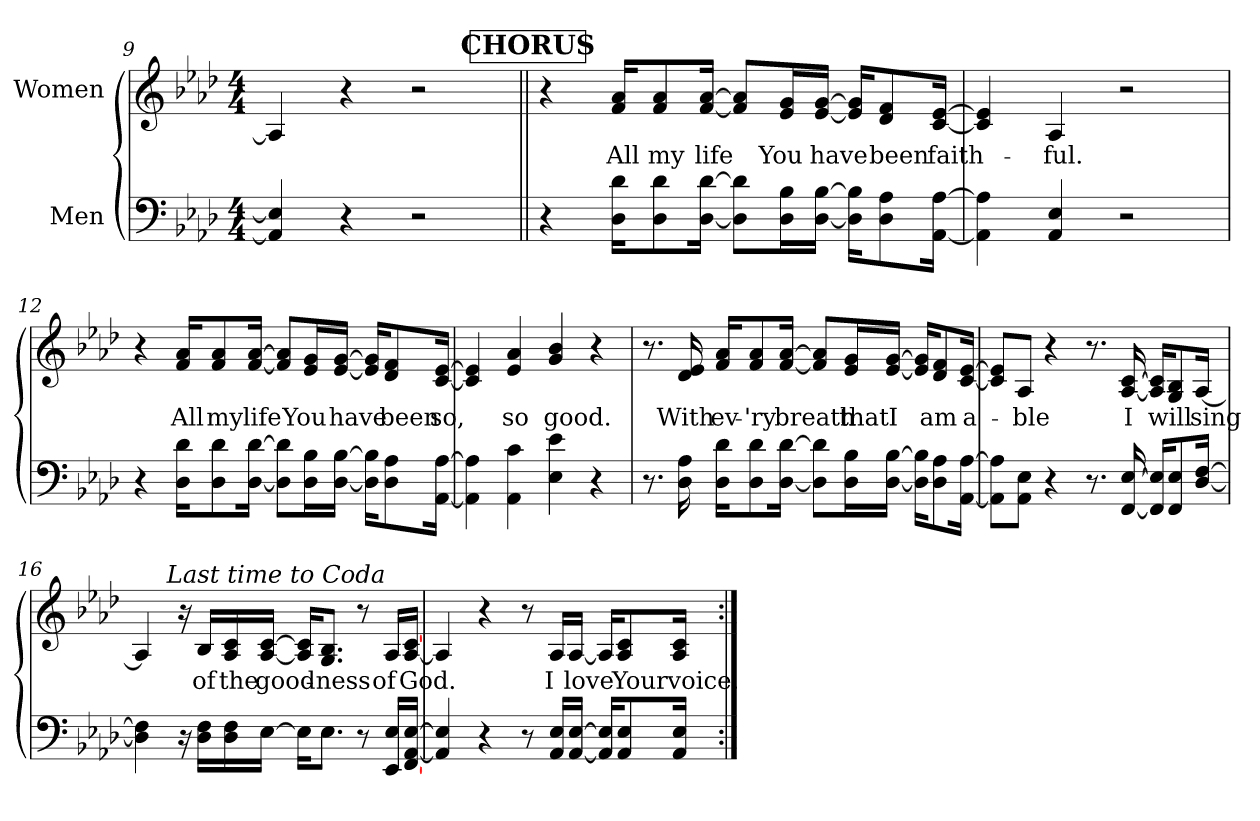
**kern	**kern	**text
*part2	*part1	*part1
*staff2	*staff1	*staff1
*I"Men	*I"Women	*
*clefF4	*clefG2	*
*k[b-e-a-d-]	*k[b-e-a-d-]	*
*A-:	*A-:	*
*M4/4	*M4/4	*
=9	=9	=9
4AA-/] 4E-/]	4A-/]	.
4r	4r	.
2r	2r	.
!!LO:PB:g=z
!!LO:REH:place=s1:a:B:t=CHORUS
=10||	=10||	=10||
4r	4r	.
!	!	!LO:LY:b
16D-\ 16d-\KL	16f/ 16a-/KL	All
!	!	!LO:LY:b
8D-\ 8d-\	8f/ 8a-/	my
!	!	!LO:LY:b
[16D-\ [16d-\Jk	[16f/ [16a-/Jk	life
8D-\] 8d-\]L	8f/] 8a-/]L	.
!	!	!LO:LY:b
16D-\ 16B-\L	16e-/ 16g/L	You
!	!	!LO:LY:b
[16D-\ [16B-\JJ	[16e-/ [16g/JJ	have
16D-\] 16B-\]KL	16e-/] 16g/]KL	.
!	!	!LO:LY:b
8D-\ 8A-\	8d-/ 8f/	been
!	!	!LO:LY:b
[16AA-\ [16A-\Jk	[16c/ [16e-/Jk	faith-
=11	=11	=11
4AA-\] 4A-\]	4c/] 4e-/]	.
!	!	!LO:LY:b
4AA-/ 4E-/	4A-/	-ful.
2r	2r	.
!!LO:LB:g=z
=12	=12	=12
4r	4r	.
!	!	!LO:LY:b
16D-\ 16d-\KL	16f/ 16a-/KL	All
!	!	!LO:LY:b
8D-\ 8d-\	8f/ 8a-/	my
!	!	!LO:LY:b
[16D-\ [16d-\Jk	[16f/ [16a-/Jk	life
8D-\] 8d-\]L	8f/] 8a-/]L	.
!	!	!LO:LY:b
16D-\ 16B-\L	16e-/ 16g/L	You
!	!	!LO:LY:b
[16D-\ [16B-\JJ	[16e-/ [16g/JJ	have
16D-\] 16B-\]KL	16e-/] 16g/]KL	.
!	!	!LO:LY:b
8D-\ 8A-\	8d-/ 8f/	been
!	!	!LO:LY:b
[16AA-\ [16A-\Jk	[16c/ [16e-/Jk	so,
=13	=13	=13
4AA-\] 4A-\]	4c/] 4e-/]	.
!	!	!LO:LY:b
4AA-\ 4c\	4e-/ 4a-/	so
!	!	!LO:LY:b
4E-\ 4e-\	4g/ 4b-/	good.
4r	4r	.
!!LO:LB:g=z
=14	=14	=14
8.r	8.r	.
!	!	!LO:LY:b
16D-\ 16A-\	16d-/ 16e-/	With
!	!	!LO:LY:b
16D-\ 16d-\KL	16f/ 16a-/KL	ev-
!	!	!LO:LY:b
8D-\ 8d-\	8f/ 8a-/	-'ry
!	!	!LO:LY:b
[16D-\ [16d-\Jk	[16f/ [16a-/Jk	breath
8D-\] 8d-\]L	8f/] 8a-/]L	.
!	!	!LO:LY:b
16D-\ 16B-\L	16e-/ 16g/L	that
!	!	!LO:LY:b
[16D-\ [16B-\JJ	[16e-/ [16g/JJ	I
16D-\] 16B-\]KL	16e-/] 16g/]KL	.
!	!	!LO:LY:b
8D-\ 8A-\	8d-/ 8f/	am
!	!	!LO:LY:b
[16AA-\ [16A-\Jk	[16c/ [16e-/Jk	a-
=15	=15	=15
8AA-\] 8A-\]L	8c/] 8e-/]L	.
!	!	!LO:LY:b
8AA-\ 8E-\J	8A-/J	-ble
4r	4r	.
8.r	8.r	.
!	!	!LO:LY:b
[16FF/ [16E-/	[16A-/ [16c/	I
16FF/] 16E-/]KL	16A-/] 16c/]KL	.
!	!	!LO:LY:b
8FF/ 8E-/	8G/ 8B-/	will
!	!	!LO:LY:b
[16D-/ [16F/Jk	[16A-/Jk	sing
!!LO:LB:g=z
=16	=16	=16
4D-\] 4F\]	4A-/]	.
16r	16r	.
!	!	!LO:LY:b
16D-\ 16F\LL	16B-/LL	of
!	!	!LO:LY:b
16D-\ 16F\	16A-/ 16c/	the
!	!	!LO:LY:b
[16E-\JJ	[16A-/ [16c/JJ	good-
16E-\KL]	16A-/] 16c/]KL	.
!	!	!LO:LY:b
8.E-\J	8.G/ 8.B-/J	-ness
8r	8r	.
!	!LO:TX:a:i:rj:t=Last time to Coda	!
!	!	!LO:LY:b
16EE-!/ 16E-/LL	16A-/LL	of
!	!	!LO:LY:b
[16FF!/ [16AA-/ [16E-/JJ	[16A-/ [16c!/JJ	God.
=17	=17	=17
4AA-/] 4E-/]	4A-/]	.
4r	4r	.
!	!	!LO:LY:b
8r	8r	2.
!	!	!LO:LY:b
16AA-/ 16E-/LL	16A-/LL	I
!	!	!LO:LY:b
[16AA-/ [16E-/JJ	[16A-/JJ	love
16AA-/] 16E-/]KL	16A-/KL]	.
!	!	!LO:LY:b
8AA-/ 8E-/	8A-/ 8c/	Your
!	!	!LO:LY:b
(<(<16AA-/ 16E-/Jk	(<(<16A-/ 16c/Jk	voice.
=:|!	=:|!	=:|!
*-	*-	*-
